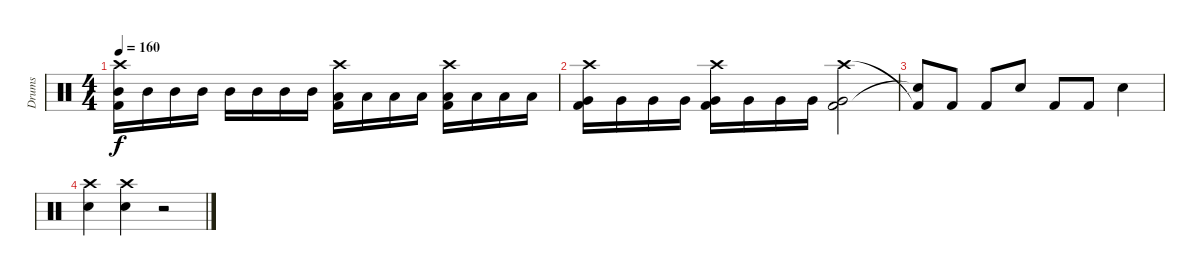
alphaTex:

\track ("Drums" "Drums") {instrument percussion}
\staff {score}
\articulation defaults
\ts (4 4)
\tempo 160
\clef neutral
\ks c
("Crash high (hit)" "Kick (hit) 2" "Mid Tom (hit)").16{dy f} "Mid Tom (hit)".16 "Mid Tom (hit)".16 "Mid Tom (hit)".16 "Mid Tom (hit)".16 "Mid Tom (hit)".16 "Mid Tom (hit)".16 "Mid Tom (hit)".16 ("Crash high (hit)" "Kick (hit) 2" "Low Tom (hit)").16 "Low Tom (hit)".16 "Low Tom (hit)".16 "Low Tom (hit)".16 ("Crash high (hit)" "Kick (hit) 2" "Low Tom (hit)").16 "Low Tom (hit)".16 "Low Tom (hit)".16 "Low Tom (hit)".16 |
("Crash high (hit)" "Kick (hit) 2" "Very Low Tom (hit)").16 "Very Low Tom (hit)".16 "Very Low Tom (hit)".16 "Very Low Tom (hit)".16 ("Crash high (hit)" "Kick (hit) 2" "Very Low Tom (hit)").16 "Very Low Tom (hit)".16 "Very Low Tom (hit)".16 "Very Low Tom (hit)".16 ("Crash high (hit)" "Kick (hit) 2" "Very Low Tom (hit)").2 |
("Kick (hit) 2"{t} "Snare (hit)"{t}).8 "Kick (hit) 2".8 "Kick (hit) 2".8 "Electric Snare (hit)".8 "Kick (hit) 2".8 "Kick (hit) 2".8 "Electric Snare (hit)".4 |
("Electric Snare (hit)" "Crash high (hit)").4 ("Electric Snare (hit)" "Crash high (hit)").4 r.2
